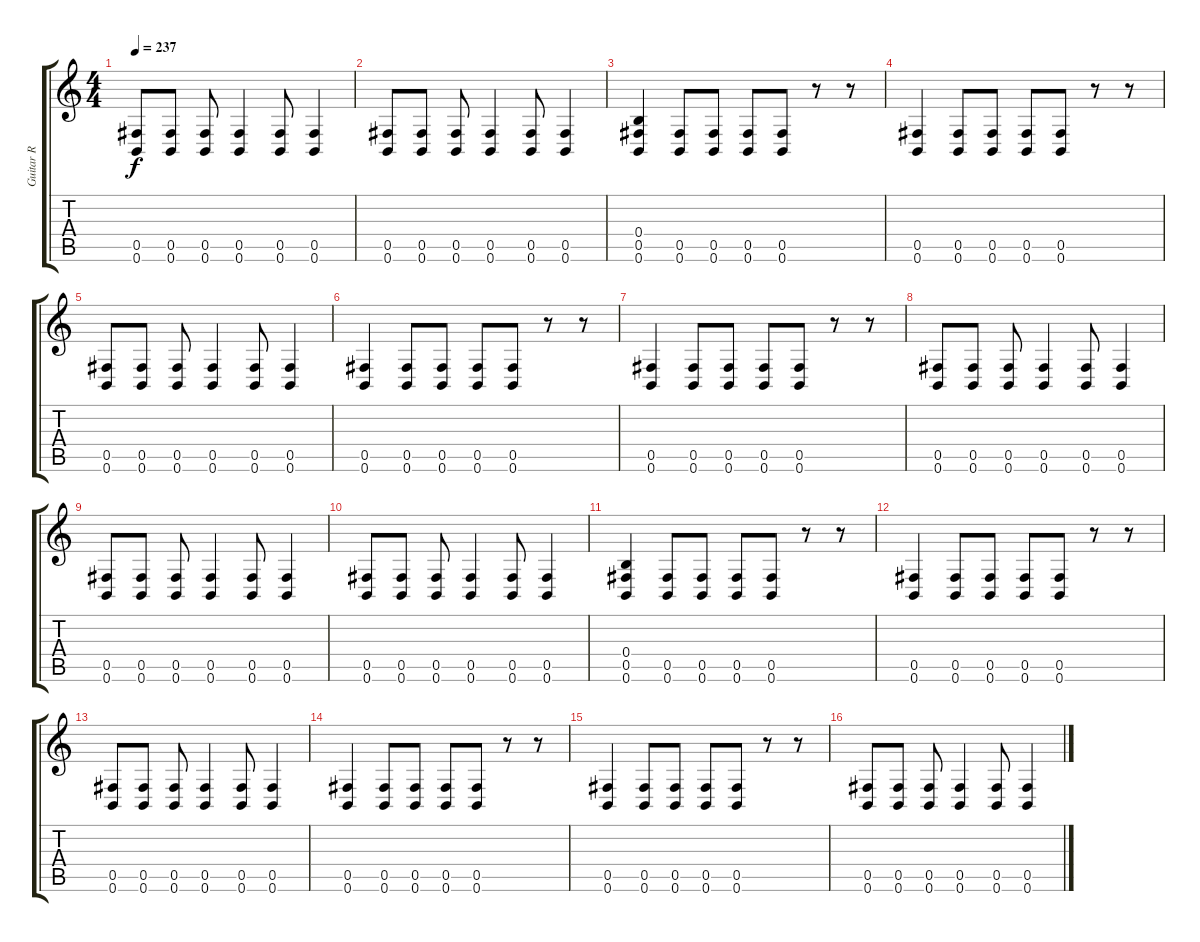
\track ("Guitar R" "Guitar R") {instrument distortionguitar}
\staff {score tabs}
\tuning (Db4 Ab3 E3 B2 Gb2 B1) {hide}
\ts (4 4)
\tempo 237
\clef g2
\ks c
(0.5 0.6).8{dy f} (0.5 0.6).8 (0.5 0.6).8 (0.5 0.6).4 (0.5 0.6).8 (0.5 0.6).4 |
(0.5 0.6).8 (0.5 0.6).8 (0.5 0.6).8 (0.5 0.6).4 (0.5 0.6).8 (0.5 0.6).4 |
(0.4 0.5 0.6).4 (0.5 0.6).8 (0.5 0.6).8 (0.5 0.6).8 (0.5 0.6).8 r.8 r.8 |
(0.5 0.6).4 (0.5 0.6).8 (0.5 0.6).8 (0.5 0.6).8 (0.5 0.6).8 r.8 r.8 |
(0.5 0.6).8 (0.5 0.6).8 (0.5 0.6).8 (0.5 0.6).4 (0.5 0.6).8 (0.5 0.6).4 |
(0.5 0.6).4 (0.5 0.6).8 (0.5 0.6).8 (0.5 0.6).8 (0.5 0.6).8 r.8 r.8 |
(0.5 0.6).4 (0.5 0.6).8 (0.5 0.6).8 (0.5 0.6).8 (0.5 0.6).8 r.8 r.8 |
(0.5 0.6).8 (0.5 0.6).8 (0.5 0.6).8 (0.5 0.6).4 (0.5 0.6).8 (0.5 0.6).4 |
(0.5 0.6).8 (0.5 0.6).8 (0.5 0.6).8 (0.5 0.6).4 (0.5 0.6).8 (0.5 0.6).4 |
(0.5 0.6).8 (0.5 0.6).8 (0.5 0.6).8 (0.5 0.6).4 (0.5 0.6).8 (0.5 0.6).4 |
(0.4 0.5 0.6).4 (0.5 0.6).8 (0.5 0.6).8 (0.5 0.6).8 (0.5 0.6).8 r.8 r.8 |
(0.5 0.6).4 (0.5 0.6).8 (0.5 0.6).8 (0.5 0.6).8 (0.5 0.6).8 r.8 r.8 |
(0.5 0.6).8 (0.5 0.6).8 (0.5 0.6).8 (0.5 0.6).4 (0.5 0.6).8 (0.5 0.6).4 |
(0.5 0.6).4 (0.5 0.6).8 (0.5 0.6).8 (0.5 0.6).8 (0.5 0.6).8 r.8 r.8 |
(0.5 0.6).4 (0.5 0.6).8 (0.5 0.6).8 (0.5 0.6).8 (0.5 0.6).8 r.8 r.8 |
(0.5 0.6).8 (0.5 0.6).8 (0.5 0.6).8 (0.5 0.6).4 (0.5 0.6).8 (0.5 0.6).4
